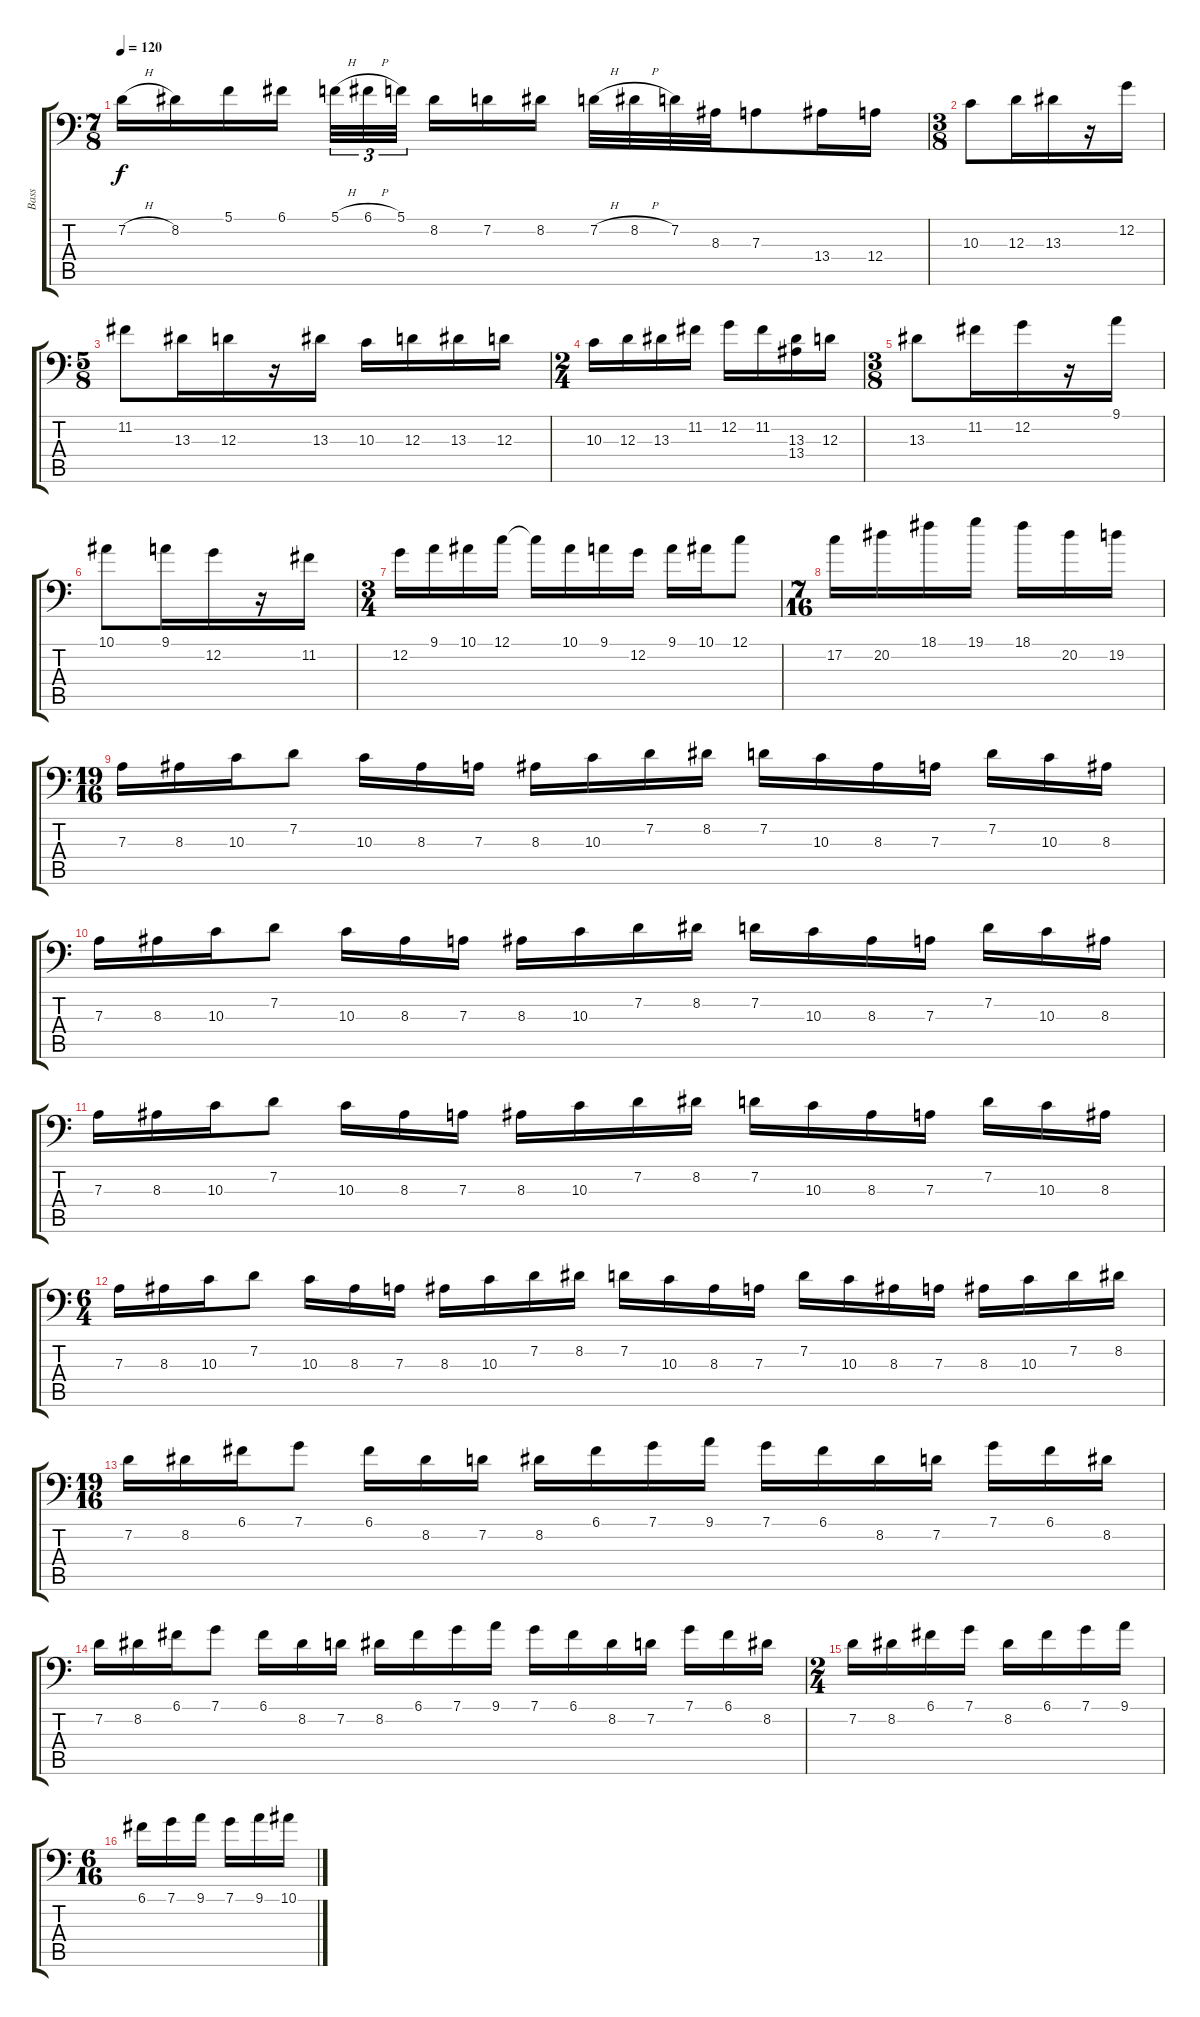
\track ("Bass" "Bass") {instrument electricbassfinger}
\staff {score tabs}
\tuning (C3 G2 D2 A1 E1 B0) {hide}
\ts (7 8)
\tempo 120
\clef f4
\ks c
7.2{h}.16{dy f} 8.2.16 5.1.16 6.1.16 5.1{h}.32{tu (3 2)} 6.1{h}.32{tu (3 2)} 5.1.32{tu (3 2)} 8.2.16 7.2.16 8.2.16 7.2{h}.32 8.2{h}.32 7.2.32 8.3.32 7.3.8 13.4.16 12.4.16 |
\ts (3 8)
10.3.8 12.3.16 13.3.16 r.16 12.2.16 |
\ts (5 8)
11.2.8 13.3.16 12.3.16 r.16 13.3.16 10.3.16 12.3.16 13.3.16 12.3.16 |
\ts (2 4)
10.3.16 12.3.16 13.3.16 11.2.16 12.2.16 11.2.16 (13.3 13.4).16 12.3.16 |
\ts (3 8)
13.3.8 11.2.16 12.2.16 r.16 9.1.16 |
10.1.8 9.1.16 12.2.16 r.16 11.2.16 |
\ts (3 4)
12.2.16 9.1.16 10.1.16 12.1.16 12.1{t}.16 10.1.16 9.1.16 12.2.16 9.1.16 10.1.16 12.1.8 |
\ts (7 16)
17.2.16 20.2.16 18.1.16 19.1.16 18.1.16 20.2.16 19.2.16 |
\ts (19 16)
7.3.16 8.3.16 10.3.16 7.2.8 10.3.16 8.3.16 7.3.16 8.3.16 10.3.16 7.2.16 8.2.16 7.2.16 10.3.16 8.3.16 7.3.16 7.2.16 10.3.16 8.3.16 |
7.3.16 8.3.16 10.3.16 7.2.8 10.3.16 8.3.16 7.3.16 8.3.16 10.3.16 7.2.16 8.2.16 7.2.16 10.3.16 8.3.16 7.3.16 7.2.16 10.3.16 8.3.16 |
7.3.16 8.3.16 10.3.16 7.2.8 10.3.16 8.3.16 7.3.16 8.3.16 10.3.16 7.2.16 8.2.16 7.2.16 10.3.16 8.3.16 7.3.16 7.2.16 10.3.16 8.3.16 |
\ts (6 4)
7.3.16 8.3.16 10.3.16 7.2.8 10.3.16 8.3.16 7.3.16 8.3.16 10.3.16 7.2.16 8.2.16 7.2.16 10.3.16 8.3.16 7.3.16 7.2.16 10.3.16 8.3.16 7.3.16 8.3.16 10.3.16 7.2.16 8.2.16 |
\ts (19 16)
7.2.16 8.2.16 6.1.16 7.1.8 6.1.16 8.2.16 7.2.16 8.2.16 6.1.16 7.1.16 9.1.16 7.1.16 6.1.16 8.2.16 7.2.16 7.1.16 6.1.16 8.2.16 |
7.2.16 8.2.16 6.1.16 7.1.8 6.1.16 8.2.16 7.2.16 8.2.16 6.1.16 7.1.16 9.1.16 7.1.16 6.1.16 8.2.16 7.2.16 7.1.16 6.1.16 8.2.16 |
\ts (2 4)
7.2.16 8.2.16 6.1.16 7.1.16 8.2.16 6.1.16 7.1.16 9.1.16 |
\ts (6 16)
6.1.16 7.1.16 9.1.16 7.1.16 9.1.16 10.1.16
